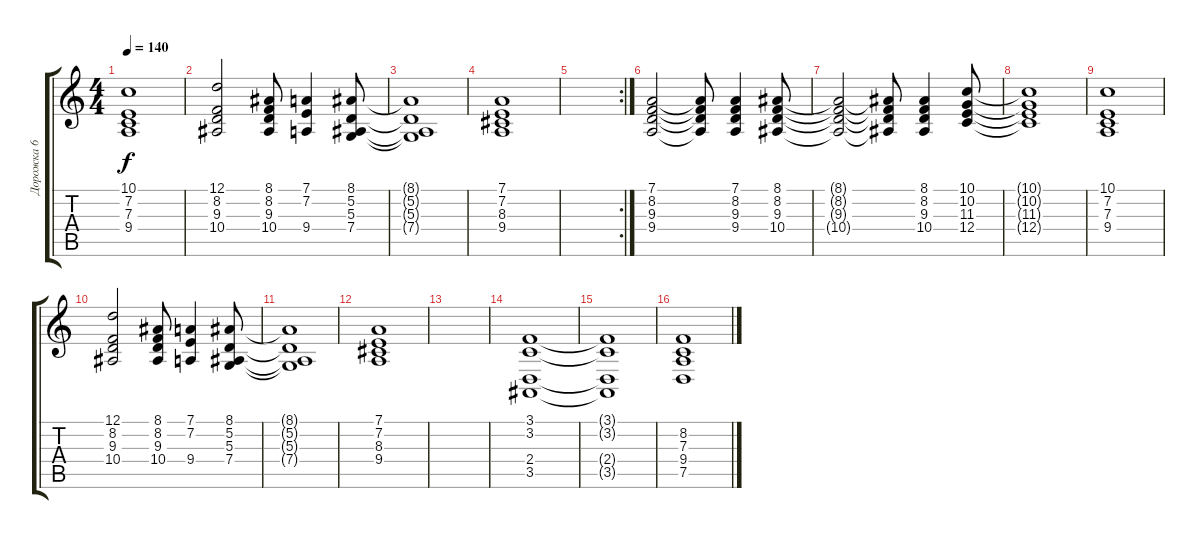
\track ("Дорожка 6" "Дорожка 6") {instrument stringensemble1}
\staff {score tabs}
\tuning (D4 A3 F3 C3 G2 D2) {hide}
\ts (4 4)
\tempo 140
\clef g2
\ks c
(10.1 7.2 7.3 9.4).1{dy f} |
(12.1 8.2 9.3 10.4).2 (8.1 8.2 9.3 10.4).8 (7.1 7.2 9.4).4 (8.1 5.2 5.3 7.4).8 |
(8.1{t} 5.2{t} 5.3{t} 7.4{t}).1 |
(7.1 7.2 8.3 9.4).1 |
\rc 2
|
(7.1 8.2 9.3 9.4).2{instrument stringensemble1} (7.1{t} 8.2{t} 9.3{t} 9.4{t}).8 (7.1 8.2 9.3 9.4).4 (8.1 8.2 9.3 10.4).8 |
(8.1{t} 8.2{t} 9.3{t} 10.4{t}).2 (8.1{t} 8.2{t} 9.3{t} 10.4{t}).8 (8.1 8.2 9.3 10.4).4 (10.1 10.2 11.3 12.4).8 |
(10.1{t} 10.2{t} 11.3{t} 12.4{t}).1 |
(10.1 7.2 7.3 9.4).1 |
(12.1 8.2 9.3 10.4).2 (8.1 8.2 9.3 10.4).8 (7.1 7.2 9.4).4 (8.1 5.2 5.3 7.4).8 |
(8.1{t} 5.2{t} 5.3{t} 7.4{t}).1 |
(7.1 7.2 8.3 9.4).1 |
|
(3.1 3.2 2.4 3.5).1 |
(3.1{t} 3.2{t} 2.4{t} 3.5{t}).1 |
(8.2 7.3 9.4 7.5).1
